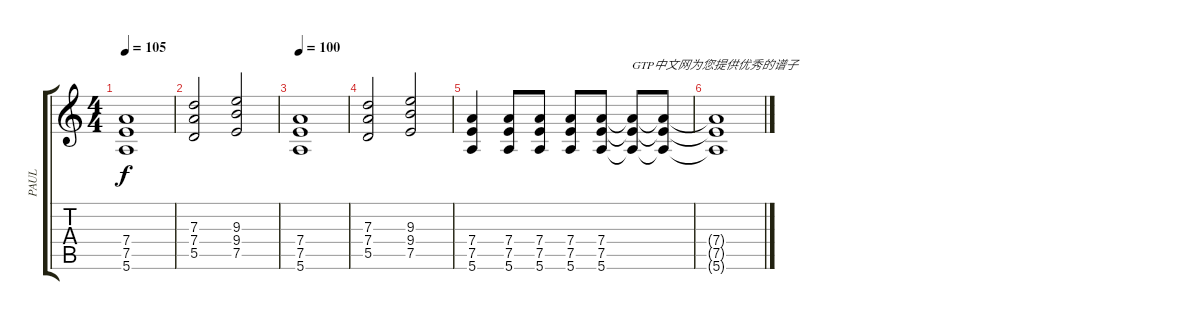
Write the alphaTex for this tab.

\track ("PAUL" "PAUL") {instrument overdrivenguitar}
\staff {score tabs}
\tuning (E4 B3 G3 D3 A2 E2) {hide}
\ts (4 4)
\tempo 105
\clef g2
\ks c
(7.4 7.5 5.6).1{dy f} |
(7.3 7.4 5.5).2 (9.3 9.4 7.5).2 |
\tempo 100
(7.4 7.5 5.6).1 |
(7.3 7.4 5.5).2 (9.3 9.4 7.5).2 |
(7.4 7.5 5.6).4 (7.4 7.5 5.6).8 (7.4 7.5 5.6).8 (7.4 7.5 5.6).8 (7.4 7.5 5.6).8 (7.4{t} 7.5{t} 5.6{t}).8{txt "GTP中文网为您提供优秀的谱子"} (7.4{t} 7.5{t} 5.6{t}).8 |
(7.4{t} 7.5{t} 5.6{t}).1
